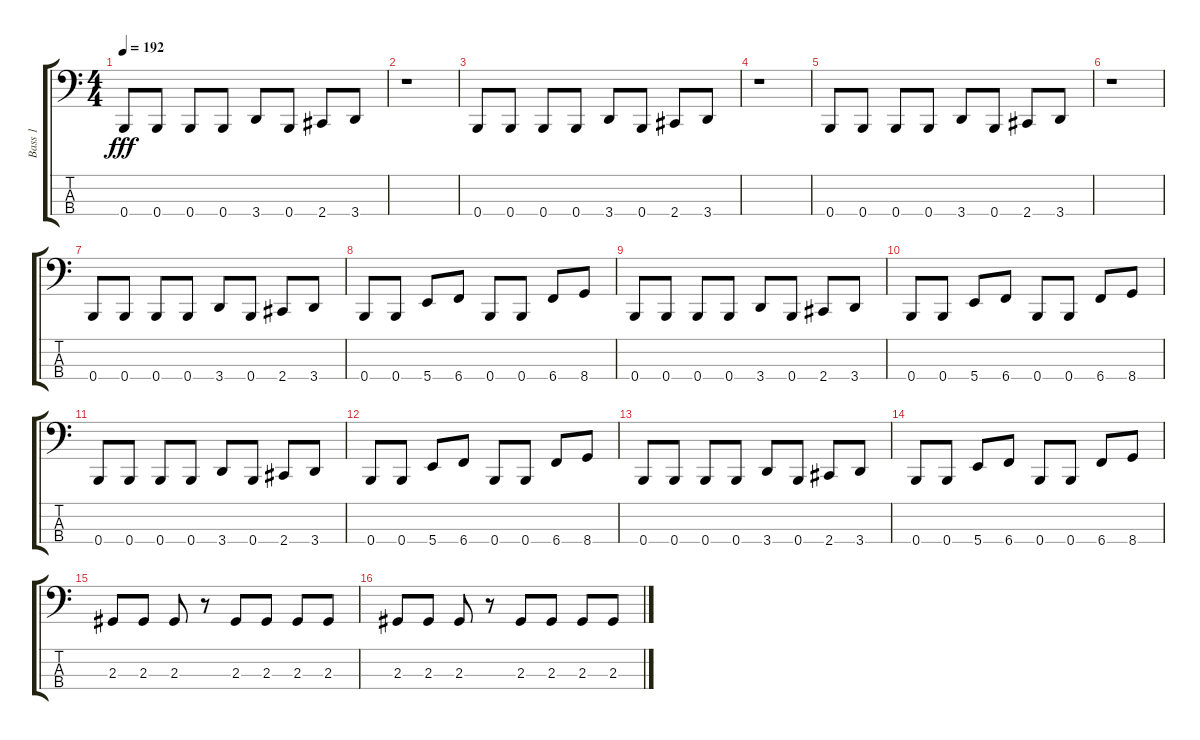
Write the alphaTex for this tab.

\track ("Bass 1" "Bass 1") {instrument electricbasspick}
\staff {score tabs}
\tuning (E2 B1 Gb1 B0) {hide}
\ts (4 4)
\tempo 192
\clef f4
\ks c
0.4.8{dy fff} 0.4.8 0.4.8 0.4.8 3.4.8 0.4.8 2.4.8 3.4.8 |
r.1 |
0.4.8 0.4.8 0.4.8 0.4.8 3.4.8 0.4.8 2.4.8 3.4.8 |
r.1 |
0.4.8 0.4.8 0.4.8 0.4.8 3.4.8 0.4.8 2.4.8 3.4.8 |
r.1 |
0.4.8 0.4.8 0.4.8 0.4.8 3.4.8 0.4.8 2.4.8 3.4.8 |
0.4.8 0.4.8 5.4.8 6.4.8 0.4.8 0.4.8 6.4.8 8.4.8 |
0.4.8 0.4.8 0.4.8 0.4.8 3.4.8 0.4.8 2.4.8 3.4.8 |
0.4.8 0.4.8 5.4.8 6.4.8 0.4.8 0.4.8 6.4.8 8.4.8 |
0.4.8 0.4.8 0.4.8 0.4.8 3.4.8 0.4.8 2.4.8 3.4.8 |
0.4.8 0.4.8 5.4.8 6.4.8 0.4.8 0.4.8 6.4.8 8.4.8 |
0.4.8 0.4.8 0.4.8 0.4.8 3.4.8 0.4.8 2.4.8 3.4.8 |
0.4.8 0.4.8 5.4.8 6.4.8 0.4.8 0.4.8 6.4.8 8.4.8 |
2.3.8 2.3.8 2.3.8 r.8 2.3.8 2.3.8 2.3.8 2.3.8 |
2.3.8 2.3.8 2.3.8 r.8 2.3.8 2.3.8 2.3.8 2.3.8
